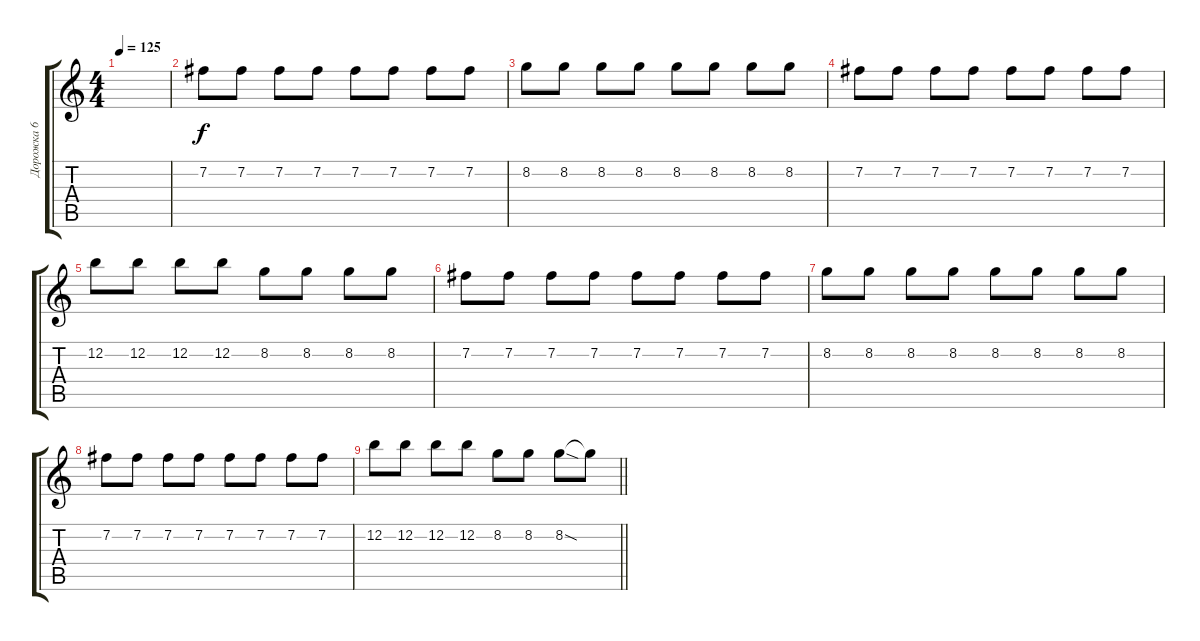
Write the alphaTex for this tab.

\track ("Дорожка 6" "Дорожка 6") {instrument electricguitarclean}
\staff {score tabs}
\tuning (E4 B3 G3 D3 A2 E2) {hide}
\ts (4 4)
\tempo 125
\clef g2
\ks c
|
7.2.8 7.2.8 7.2.8 7.2.8 7.2.8 7.2.8 7.2.8 7.2.8 |
8.2.8 8.2.8 8.2.8 8.2.8 8.2.8 8.2.8 8.2.8 8.2.8 |
7.2.8 7.2.8 7.2.8 7.2.8 7.2.8 7.2.8 7.2.8 7.2.8 |
12.2.8 12.2.8 12.2.8 12.2.8 8.2.8 8.2.8 8.2.8 8.2.8 |
7.2.8 7.2.8 7.2.8 7.2.8 7.2.8 7.2.8 7.2.8 7.2.8 |
8.2.8 8.2.8 8.2.8 8.2.8 8.2.8 8.2.8 8.2.8 8.2.8 |
7.2.8 7.2.8 7.2.8 7.2.8 7.2.8 7.2.8 7.2.8 7.2.8 |
\barLineRight lightlight
12.2.8 12.2.8 12.2.8 12.2.8 8.2.8 8.2.8 8.2{sod}.8{instrument overdrivenguitar} 8.2{t}.8
